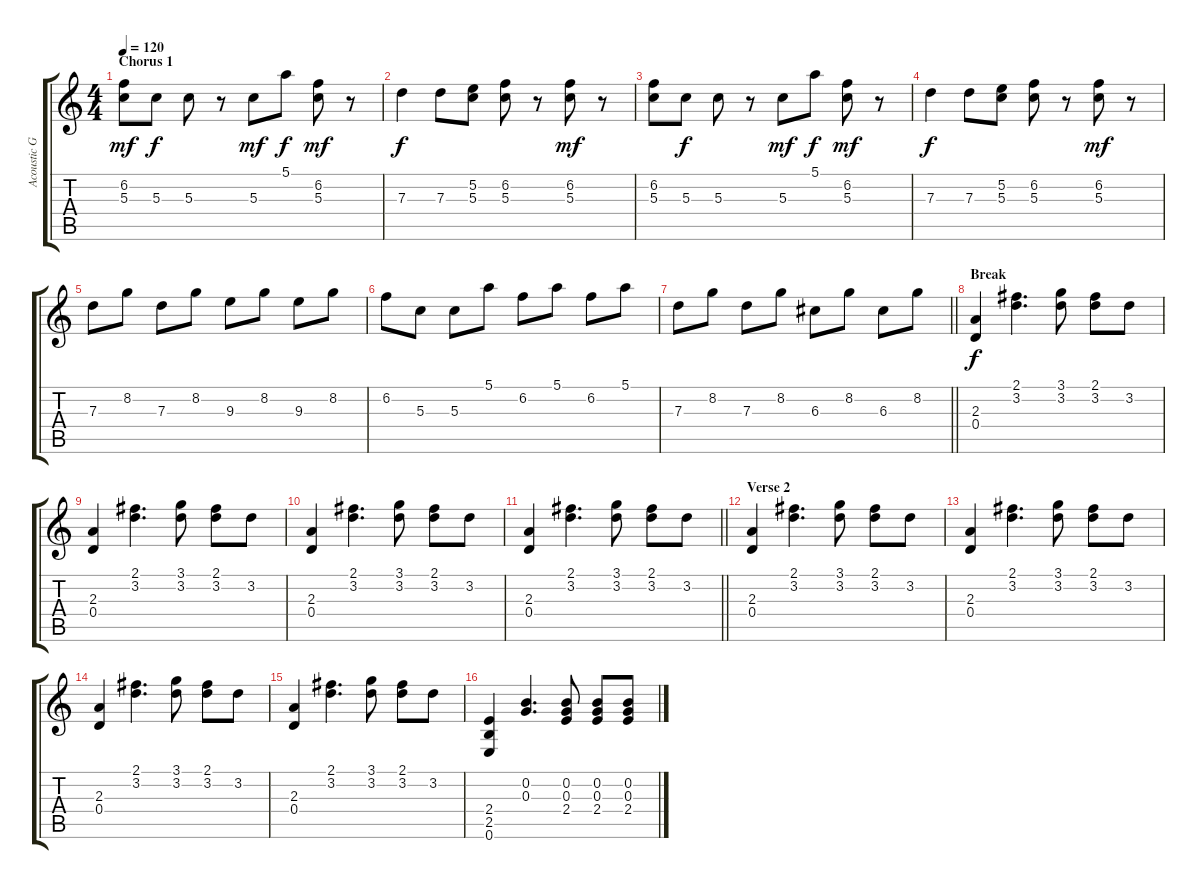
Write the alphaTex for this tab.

\track ("Acoustic Guitar" "Acoustic G") {instrument acousticguitarsteel}
\staff {score tabs}
\tuning (E4 B3 G3 D3 A2 E2) {hide}
\ts (4 4)
\section ("" "Chorus 1")
\tempo 120
\clef g2
\ks c
(6.2 5.3).8{dy mf} 5.3.8{dy f} 5.3.8 r.8 5.3.8{dy mf} 5.1.8{dy f} (6.2 5.3).8{dy mf} r.8 |
7.3.4{dy f} 7.3.8 (5.2 5.3).8 (6.2 5.3).8 r.8 (6.2 5.3).8{dy mf} r.8 |
(6.2 5.3).8 5.3.8{dy f} 5.3.8 r.8 5.3.8{dy mf} 5.1.8{dy f} (6.2 5.3).8{dy mf} r.8 |
7.3.4{dy f} 7.3.8 (5.2 5.3).8 (6.2 5.3).8 r.8 (6.2 5.3).8{dy mf} r.8 |
7.3.8 8.2.8 7.3.8 8.2.8 9.3.8 8.2.8 9.3.8 8.2.8 |
6.2.8 5.3.8 5.3.8 5.1.8 6.2.8 5.1.8 6.2.8 5.1.8 |
\barLineRight lightlight
7.3.8 8.2.8 7.3.8 8.2.8 6.3.8 8.2.8 6.3.8 8.2.8 |
\section ("" "Break")
(2.3 0.4).4{dy f} (2.1 3.2).4{d} (3.1 3.2).8 (2.1 3.2).8 3.2.8 |
(2.3 0.4).4 (2.1 3.2).4{d} (3.1 3.2).8 (2.1 3.2).8 3.2.8 |
(2.3 0.4).4 (2.1 3.2).4{d} (3.1 3.2).8 (2.1 3.2).8 3.2.8 |
\barLineRight lightlight
(2.3 0.4).4 (2.1 3.2).4{d} (3.1 3.2).8 (2.1 3.2).8 3.2.8 |
\section ("" "Verse 2")
(2.3 0.4).4 (2.1 3.2).4{d} (3.1 3.2).8 (2.1 3.2).8 3.2.8 |
(2.3 0.4).4 (2.1 3.2).4{d} (3.1 3.2).8 (2.1 3.2).8 3.2.8 |
(2.3 0.4).4 (2.1 3.2).4{d} (3.1 3.2).8 (2.1 3.2).8 3.2.8 |
(2.3 0.4).4 (2.1 3.2).4{d} (3.1 3.2).8 (2.1 3.2).8 3.2.8 |
(2.4 2.5 0.6).4 (0.2 0.3).4{d} (0.2 0.3 2.4).8 (0.2 0.3 2.4).8 (0.2 0.3 2.4).8
